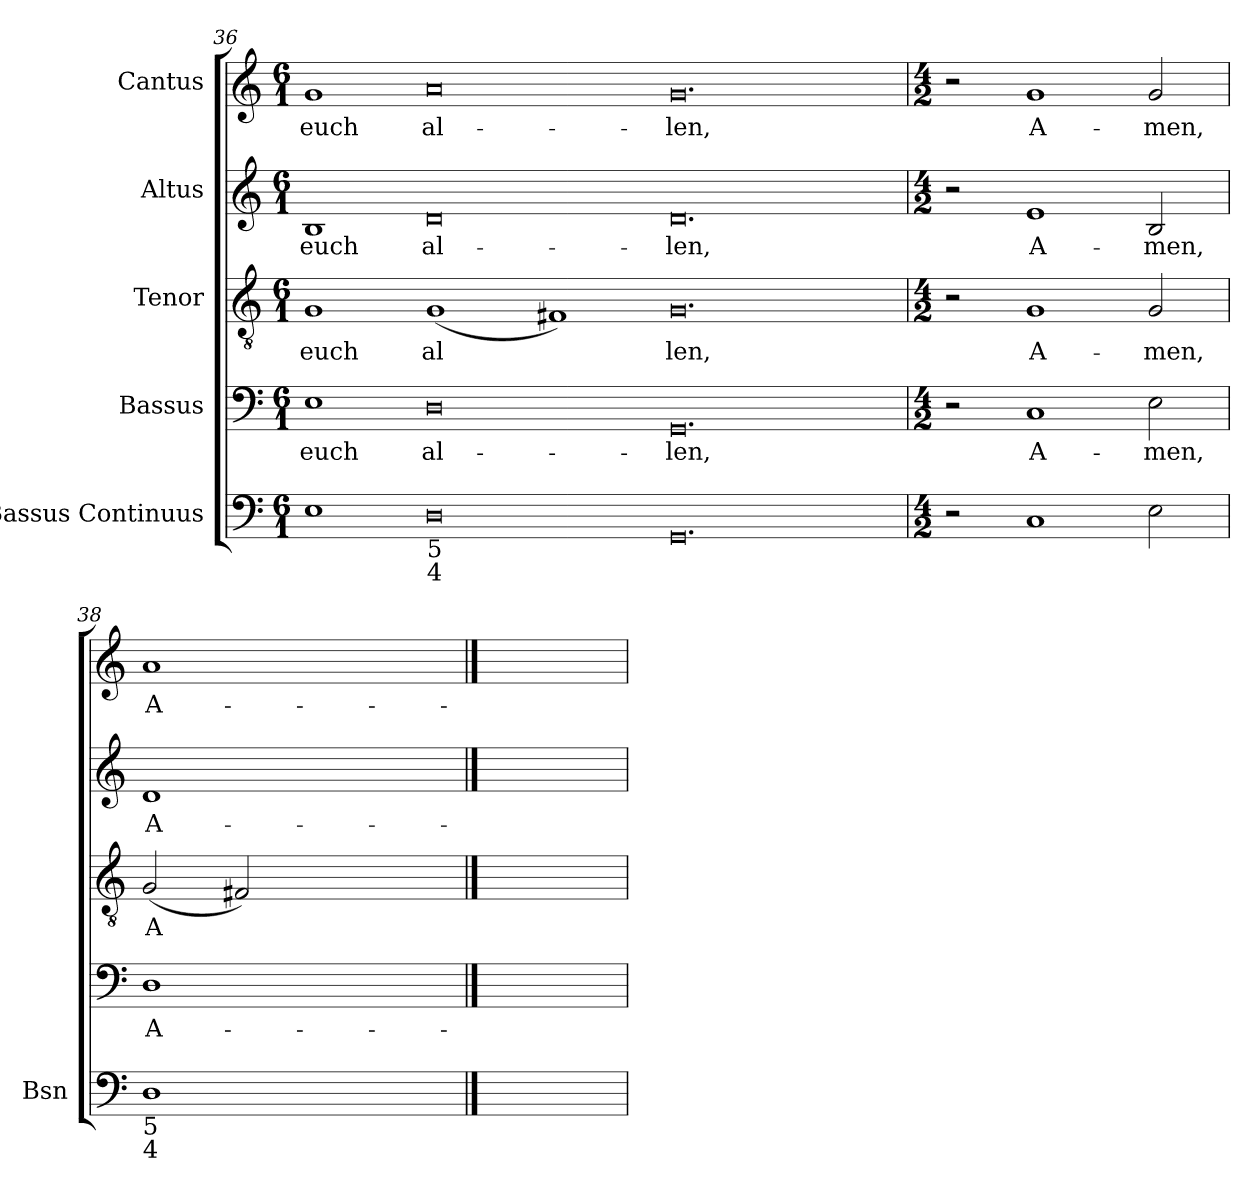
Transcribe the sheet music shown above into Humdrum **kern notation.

**kern	**kern	**text	**kern	**text	**kern	**text	**kern	**text
*part5	*part4	*part4	*part3	*part3	*part2	*part2	*part1	*part1
*staff5	*staff4	*staff4	*staff3	*staff3	*staff2	*staff2	*staff1	*staff1
*I"Bassus Continuus	*I"Bassus	*	*I"Tenor	*	*I"Altus	*	*I"Cantus	*
*I'Bsn	*	*	*	*	*	*	*	*
*clefF4	*clefF4	*	*clefGv2	*	*clefG2	*	*clefG2	*
*k[]	*k[]	*	*k[]	*	*k[]	*	*k[]	*
*C:	*C:	*	*C:	*	*C:	*	*C:	*
*M6/1	*M6/1	*	*M6/1	*	*M6/1	*	*M6/1	*
=36	=36	=36	=36	=36	=36	=36	=36	=36
!	!	!LO:LY:b	!	!LO:LY:b	!	!LO:LY:b	!	!LO:LY:b
1E	1E	euch	1G	euch	1B	euch	1g	euch
!LO:TX:b:t=5\n4	!	!	!	!	!	!	!	!
!	!	!LO:LY:b	!	!LO:LY:b	!	!LO:LY:b	!	!LO:LY:b
0D	0D	al-	(<1G	al	0d	al-	0a	al-
!	!	!	!	!LO:LY:b	!	!	!	!
.	.	.	1F#X)	-	.	.	.	.
!	!	!LO:LY:b	!	!LO:LY:b	!	!LO:LY:b	!	!LO:LY:b
0.GG	0.GG	-len,	0.G	len,	0.d	-len,	0.g	-len,
=37	=37	=37	=37	=37	=37	=37	=37	=37
*M4/2	*M4/2	*	*M4/2	*	*M4/2	*	*M4/2	*
2r	2r	.	2r	.	2r	.	2r	.
!	!	!LO:LY:b	!	!LO:LY:b	!	!LO:LY:b	!	!LO:LY:b
1C	1C	A-	1G	A-	1e	A-	1g	A-
!	!	!LO:LY:b	!	!LO:LY:b	!	!LO:LY:b	!	!LO:LY:b
2E	2E	-men,	2G	-men,	2B	-men,	2g	-men,
=38	=38	=38	=38	=38	=38	=38	=38	=38
!LO:TX:b:t=5\n4	!	!	!	!	!	!	!	!
!	!	!LO:LY:b	!	!LO:LY:b	!	!LO:LY:b	!	!LO:LY:b
1D	1D	A-	(<2G	A	1d	A-	1a	A-
!	!	!	!	!LO:LY:b	!	!	!	!
.	.	.	2F#X)	-	.	.	.	.
!	!	!LO:LY:b	!	!LO:LY:b	!	!LO:LY:b	!	!LO:LY:b
[1GGyy	[1GGyy	-men.	[1Gyy	men.	[1Byy	-men.	[1gyy	-men.
==39	==39	==39	==39	==39	==39	==39	==39	==39
1GGyy]	1GGyy]	.	1Gyy]	.	1Byy]	.	1gyy]	.
=	=	=	=	=	=	=	=	=
*-	*-	*-	*-	*-	*-	*-	*-	*-
